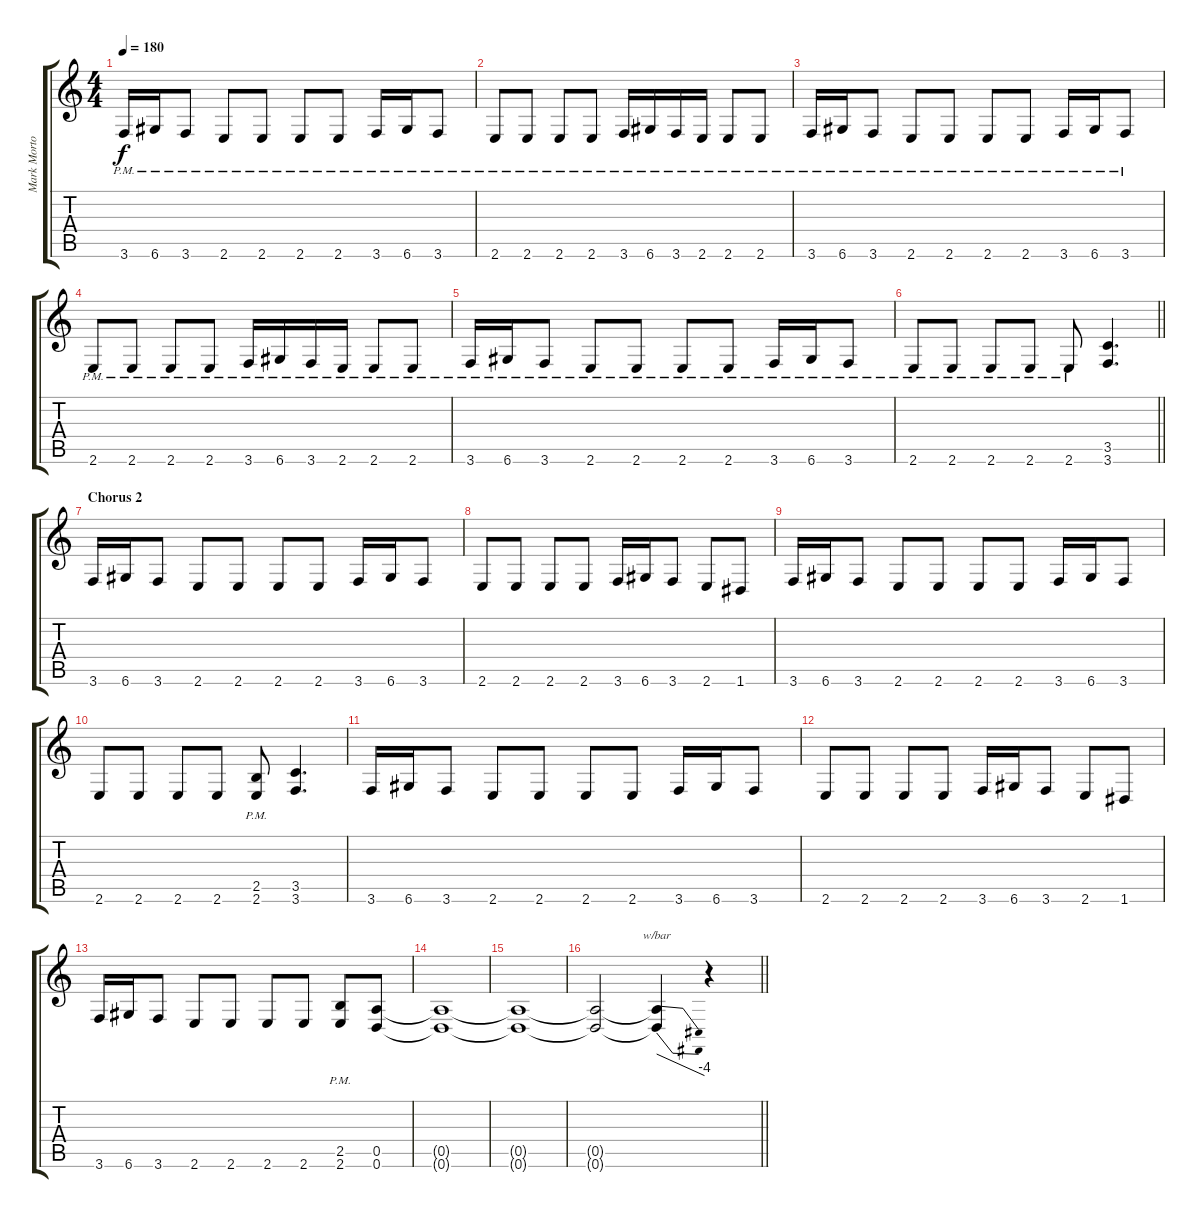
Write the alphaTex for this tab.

\track ("Mark Morton - Rhythm" "Mark Morto") {instrument distortionguitar}
\staff {score tabs}
\tuning (E4 B3 G3 D3 A2 D2) {hide}
\ts (4 4)
\tempo 180
\clef g2
\ks c
3.6{pm}.16{dy f} 6.6{pm}.16 3.6{pm}.8 2.6{pm}.8 2.6{pm}.8 2.6{pm}.8 2.6{pm}.8 3.6{pm}.16 6.6{pm}.16 3.6{pm}.8 |
2.6{pm}.8 2.6{pm}.8 2.6{pm}.8 2.6{pm}.8 3.6{pm}.16 6.6{pm}.16 3.6{pm}.16 2.6{pm}.16 2.6{pm}.8 2.6{pm}.8 |
3.6{pm}.16 6.6{pm}.16 3.6{pm}.8 2.6{pm}.8 2.6{pm}.8 2.6{pm}.8 2.6{pm}.8 3.6{pm}.16 6.6{pm}.16 3.6{pm}.8 |
2.6{pm}.8 2.6{pm}.8 2.6{pm}.8 2.6{pm}.8 3.6{pm}.16 6.6{pm}.16 3.6{pm}.16 2.6{pm}.16 2.6{pm}.8 2.6{pm}.8 |
3.6{pm}.16 6.6{pm}.16 3.6{pm}.8 2.6{pm}.8 2.6{pm}.8 2.6{pm}.8 2.6{pm}.8 3.6{pm}.16 6.6{pm}.16 3.6{pm}.8 |
\barLineRight lightlight
2.6{pm}.8 2.6{pm}.8 2.6{pm}.8 2.6{pm}.8 2.6{pm}.8 (3.5 3.6).4{d} |
\section ("" "Chorus 2")
3.6.16 6.6.16 3.6.8 2.6.8 2.6.8 2.6.8 2.6.8 3.6.16 6.6.16 3.6.8 |
2.6.8 2.6.8 2.6.8 2.6.8 3.6.16 6.6.16 3.6.8 2.6.8 1.6.8 |
3.6.16 6.6.16 3.6.8 2.6.8 2.6.8 2.6.8 2.6.8 3.6.16 6.6.16 3.6.8 |
2.6.8 2.6.8 2.6.8 2.6.8 (2.5{pm} 2.6{pm}).8 (3.5 3.6).4{d} |
3.6.16 6.6.16 3.6.8 2.6.8 2.6.8 2.6.8 2.6.8 3.6.16 6.6.16 3.6.8 |
2.6.8 2.6.8 2.6.8 2.6.8 3.6.16 6.6.16 3.6.8 2.6.8 1.6.8 |
3.6.16 6.6.16 3.6.8 2.6.8 2.6.8 2.6.8 2.6.8 (2.5{pm} 2.6{pm}).8 (0.5 0.6).8 |
(0.5{t} 0.6{t}).1 |
(0.5{t} 0.6{t}).1 |
\barLineRight lightlight
(0.5{t} 0.6{t}).2 (0.5{t} 0.6{t}).4{tbe (dive default 0 0 60 -16)} r.4
